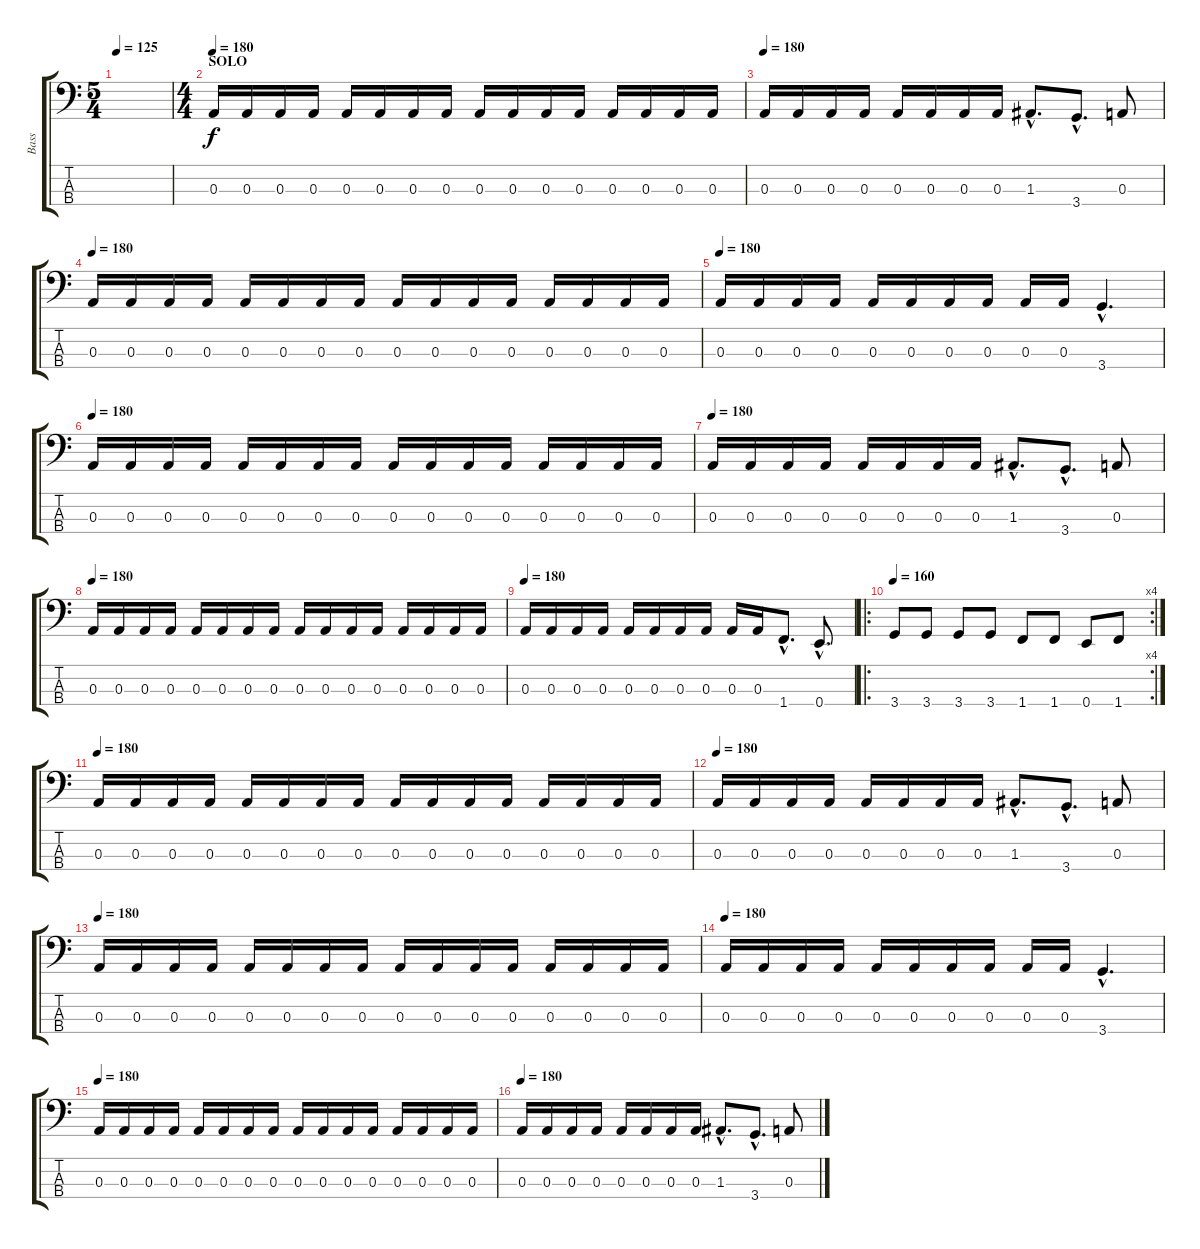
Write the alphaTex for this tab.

\track ("Bass" "Bass") {instrument electricbassfinger}
\staff {score tabs}
\tuning (G2 D2 A1 E1) {hide}
\ts (5 4)
\tempo 125
\clef f4
\ks c
|
\ts (4 4)
\section ("" "SOLO")
\tempo 180
0.3.16 0.3.16 0.3.16 0.3.16 0.3.16 0.3.16 0.3.16 0.3.16 0.3.16 0.3.16 0.3.16 0.3.16 0.3.16 0.3.16 0.3.16 0.3.16 |
\tempo 180
0.3.16 0.3.16 0.3.16 0.3.16 0.3.16 0.3.16 0.3.16 0.3.16 1.3{hac}.8{d} 3.4{hac}.8{d} 0.3.8 |
\tempo 180
0.3.16 0.3.16 0.3.16 0.3.16 0.3.16 0.3.16 0.3.16 0.3.16 0.3.16 0.3.16 0.3.16 0.3.16 0.3.16 0.3.16 0.3.16 0.3.16 |
\tempo 180
0.3.16 0.3.16 0.3.16 0.3.16 0.3.16 0.3.16 0.3.16 0.3.16 0.3.16 0.3.16 3.4{hac}.4{d} |
\tempo 180
0.3.16 0.3.16 0.3.16 0.3.16 0.3.16 0.3.16 0.3.16 0.3.16 0.3.16 0.3.16 0.3.16 0.3.16 0.3.16 0.3.16 0.3.16 0.3.16 |
\tempo 180
0.3.16 0.3.16 0.3.16 0.3.16 0.3.16 0.3.16 0.3.16 0.3.16 1.3{hac}.8{d} 3.4{hac}.8{d} 0.3.8 |
\tempo 180
0.3.16 0.3.16 0.3.16 0.3.16 0.3.16 0.3.16 0.3.16 0.3.16 0.3.16 0.3.16 0.3.16 0.3.16 0.3.16 0.3.16 0.3.16 0.3.16 |
\tempo 180
0.3.16 0.3.16 0.3.16 0.3.16 0.3.16 0.3.16 0.3.16 0.3.16 0.3.16 0.3.16 1.4{hac}.8{d} 0.4{hac}.8{d} |
\ro
\rc 4
\tempo 180
\tempo 160
3.4.8 3.4.8 3.4.8 3.4.8 1.4.8 1.4.8 0.4.8 1.4.8 |
\tempo 180
0.3.16 0.3.16 0.3.16 0.3.16 0.3.16 0.3.16 0.3.16 0.3.16 0.3.16 0.3.16 0.3.16 0.3.16 0.3.16 0.3.16 0.3.16 0.3.16 |
\tempo 180
0.3.16 0.3.16 0.3.16 0.3.16 0.3.16 0.3.16 0.3.16 0.3.16 1.3{hac}.8{d} 3.4{hac}.8{d} 0.3.8 |
\tempo 180
0.3.16 0.3.16 0.3.16 0.3.16 0.3.16 0.3.16 0.3.16 0.3.16 0.3.16 0.3.16 0.3.16 0.3.16 0.3.16 0.3.16 0.3.16 0.3.16 |
\tempo 180
0.3.16 0.3.16 0.3.16 0.3.16 0.3.16 0.3.16 0.3.16 0.3.16 0.3.16 0.3.16 3.4{hac}.4{d} |
\tempo 180
0.3.16 0.3.16 0.3.16 0.3.16 0.3.16 0.3.16 0.3.16 0.3.16 0.3.16 0.3.16 0.3.16 0.3.16 0.3.16 0.3.16 0.3.16 0.3.16 |
\tempo 180
0.3.16 0.3.16 0.3.16 0.3.16 0.3.16 0.3.16 0.3.16 0.3.16 1.3{hac}.8{d} 3.4{hac}.8{d} 0.3.8
